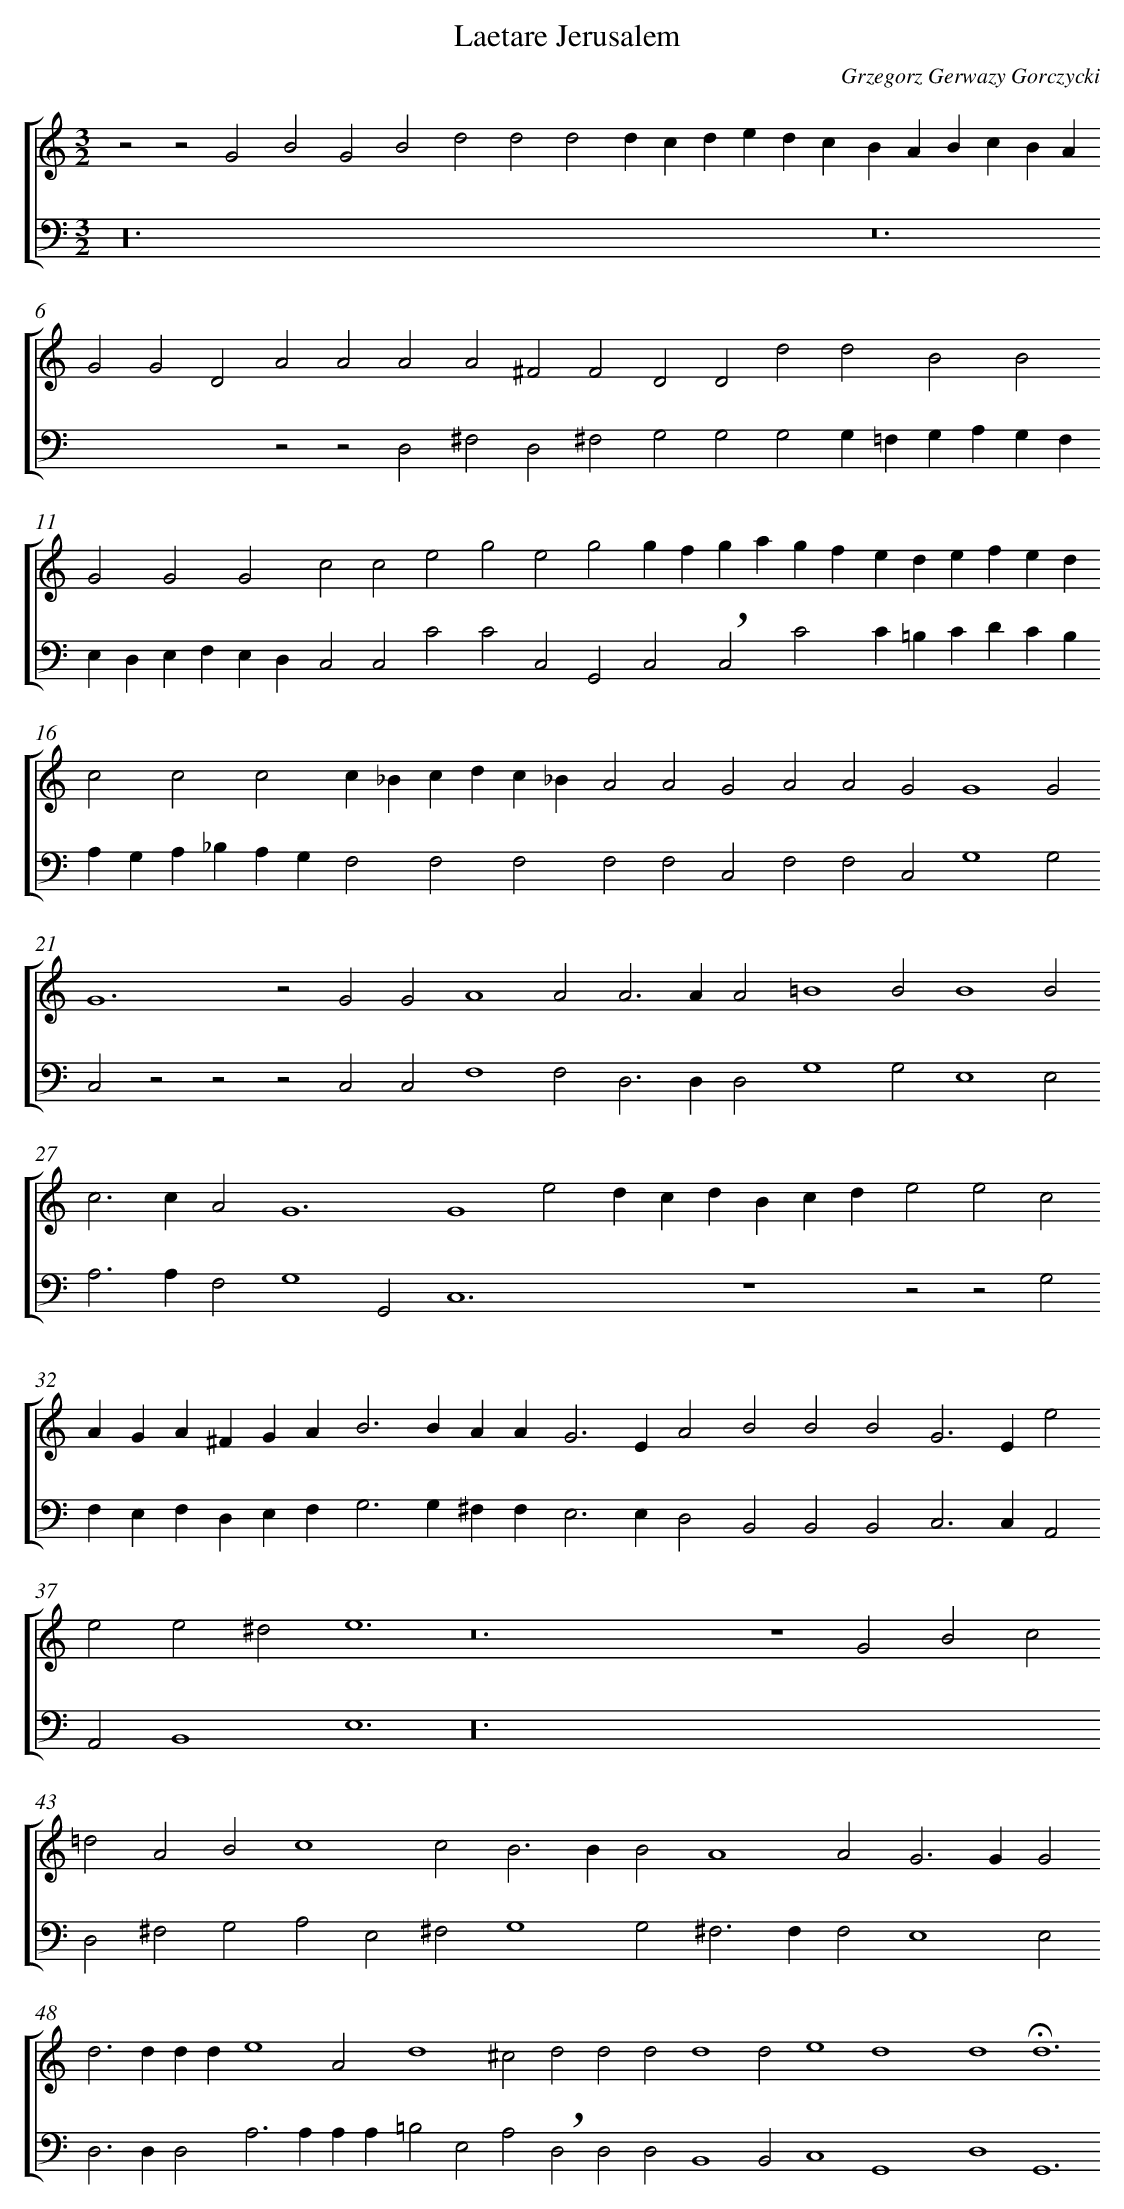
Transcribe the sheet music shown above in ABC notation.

X:1
T: Laetare Jerusalem
C: Grzegorz Gerwazy Gorczycki
L: 1/4
M: 3/2
%%staves [1 2 3 4]
V: 1
V: 2 clef=alto
V: 3 clef=tenor
V: 4 clef=bass
K: C
[V:1] z2z2G2 [|]
[V:2] x6 [|]
[V:3] x6 [|]
[V:4] z24 [|]
[V:1] B2G2B2 [|]
[V:2] x6 [|]
[V:3] x6 [|]
[V:4]  [|]
[V:1] d2d2d2 [|]
[V:2] x6 [|]
[V:3] x6 [|]
[V:4]  [|]
[V:1] dcdedc [|]
[V:2] x6 [|]
[V:3] x6 [|]
[V:4]  [|]
[V:1] BABcBA [|]
[V:2] x6 [|]
[V:3] x6 [|]
[V:4] z12 [|]
[V:1] G2G2D2 [|]
[V:2] x6 [|]
[V:3] x6 [|]
[V:4]  [|]
[V:1] A2A2A2 [|]
[V:2] x6 [|]
[V:3] x6 [|]
[V:4] z2z2D,2 [|]
[V:1] A2^F2F2 [|]
[V:2] x6 [|]
[V:3] x6 [|]
[V:4] ^F,2D,2^F,2 [|]
[V:1] D2D2d2 [|]
[V:2] x6 [|]
[V:3] x6 [|]
[V:4] G,2G,2G,2 [|]
[V:1] d2B2B2 [|]
[V:2] x6 [|]
[V:3] x6 [|]
[V:4] G,=F,G,A,G,F, [|]
[V:1] G2G2G2 [|]
[V:2] x6 [|]
[V:3] x6 [|]
[V:4] E,D,E,F,E,D, [|]
[V:1] c2c2e2 [|]
[V:2] x6 [|]
[V:3] x6 [|]
[V:4] C,2C,2C2 [|]
[V:1] g2e2g2 [|]
[V:2] x6 [|]
[V:3] x6 [|]
[V:4] C2C,2G,,2 [|]
[V:1] gfgagf [|]
[V:2] x6 [|]
[V:3] x6 [|]
[V:4] C,2!breath!C,2C2 [|]
[V:1] edefed [|]
[V:2] x6 [|]
[V:3] x6 [|]
[V:4] C=B,CDCB, [|]
[V:1] c2c2c2 [|]
[V:2] x6 [|]
[V:3] x6 [|]
[V:4] A,G,A,_B,A,G, [|]
[V:1] c_Bcdc_B [|]
[V:2] x6 [|]
[V:3] x6 [|]
[V:4] F,2F,2F,2 [|]
[V:1] A2A2G2 [|]
[V:2] x6 [|]
[V:3] x6 [|]
[V:4] F,2F,2C,2 [|]
[V:1] A2A2G2 [|]
[V:2] x6 [|]
[V:3] x6 [|]
[V:4] F,2F,2C,2 [|]
[V:1] G4G2 [|]
[V:2] x6 [|]
[V:3] x6 [|]
[V:4] G,4G,2 [|]
[V:1] G6 [|]
[V:2] x6 [|]
[V:3] x6 [|]
[V:4] C,2z2z2 [|]
[V:1] z2G2G2 [|]
[V:2] x6 [|]
[V:3] x6 [|]
[V:4] z2C,2C,2 [|]
[V:1] A4A2 [|]
[V:2] x6 [|]
[V:3] x6 [|]
[V:4] F,4F,2 [|]
[V:1] A2>A2A2 [|]
[V:2] x6 [|]
[V:3] x6 [|]
[V:4] D,2>D,2D,2 [|]
[V:1] =B4B2 [|]
[V:2] x6 [|]
[V:3] x6 [|]
[V:4] G,4G,2 [|]
[V:1] B4B2 [|]
[V:2] x6 [|]
[V:3] x6 [|]
[V:4] E,4E,2 [|]
[V:1] c2>c2A2 [|]
[V:2] x6 [|]
[V:3] x6 [|]
[V:4] A,2>A,2F,2 [|]
[V:1] G6 [|]
[V:2] x6 [|]
[V:3] x6 [|]
[V:4] G,4G,,2 [|]
[V:1] G4e2 [|]
[V:2] x6 [|]
[V:3] x6 [|]
[V:4] C,6 [|]
[V:1] dcdBcd [|]
[V:2] x6 [|]
[V:3] x6 [|]
[V:4] z6 [|]
[V:1] e2e2c2 [|]
[V:2] x6 [|]
[V:3] x6 [|]
[V:4] z2z2G,2 [|]
[V:1] AGA^FGA [|]
[V:2] x6 [|]
[V:3] x6 [|]
[V:4] F,E,F,D,E,F, [|]
[V:1] B2>B2AA [|]
[V:2] x6 [|]
[V:3] x6 [|]
[V:4] G,2>G,2^F,F, [|]
[V:1] G2>E2A2 [|]
[V:2] x6 [|]
[V:3] x6 [|]
[V:4] E,2>E,2D,2 [|]
[V:1] B2B2B2 [|]
[V:2] x6 [|]
[V:3] x6 [|]
[V:4] B,,2B,,2B,,2 [|]
[V:1] G2>E2e2 [|]
[V:2] x6 [|]
[V:3] x6 [|]
[V:4] C,2>C,2A,,2 [|]
[V:1] e2e2^d2 [|]
[V:2] x6 [|]
[V:3] x6 [|]
[V:4] A,,2B,,4 [|]
[V:1] e6 [|]
[V:2] x6 [|]
[V:3] x6 [|]
[V:4] E,6 [|]
[V:1] z12 [|]
[V:2] x6 [|]
[V:3] x6 [|]
[V:4] z24 [|]
[V:1]  [|]
[V:2] x6 [|]
[V:3] x6 [|]
[V:4]  [|]
[V:1] z6 [|]
[V:2] x6 [|]
[V:3] x6 [|]
[V:4]  [|]
[V:1] G2B2c2 [|]
[V:2] x6 [|]
[V:3] x6 [|]
[V:4]  [|]
[V:1] =d2A2B2 [|]
[V:2] x6 [|]
[V:3] x6 [|]
[V:4] D,2^F,2G,2 [|]
[V:1] c4c2 [|]
[V:2] x6 [|]
[V:3] x6 [|]
[V:4] A,2E,2^F,2 [|]
[V:1] B2>B2B2 [|]
[V:2] x6 [|]
[V:3] x6 [|]
[V:4] G,4G,2 [|]
[V:1] A4A2 [|]
[V:2] x6 [|]
[V:3] x6 [|]
[V:4] ^F,2>F,2F,2 [|]
[V:1] G2>G2G2 [|]
[V:2] x6 [|]
[V:3] x6 [|]
[V:4] E,4E,2 [|]
[V:1] d2>d2dd [|]
[V:2] x6 [|]
[V:3] x6 [|]
[V:4] D,2>D,2D,2 [|]
[V:1] e4A2 [|]
[V:2] x6 [|]
[V:3] x6 [|]
[V:4] A,2>A,2A,A, [|]
[V:1] d4^c2 [|]
[V:2] x6 [|]
[V:3] x6 [|]
[V:4] =B,2E,2A,2 [|]
[V:1] d2d2d2 [|]
[V:2] x6 [|]
[V:3] x6 [|]
[V:4] !breath!D,2D,2D,2 [|]
[V:1] d4d2 [|]
[V:2] x6 [|]
[V:3] x6 [|]
[V:4] B,,4B,,2 [|]
[V:1] e4d4 [|]
[V:2] x6 [|]
[V:3] x6 [|]
[V:4] C,4G,,4 [|]
[V:1] d4 [|]
[V:2] x6 [|]
[V:3] x6 [|]
[V:4] D,4 [|]
[V:1] !fermata!d6 [|]
[V:2] x6 [|]
[V:3] x6 [|]
[V:4] G,,6 [|]
